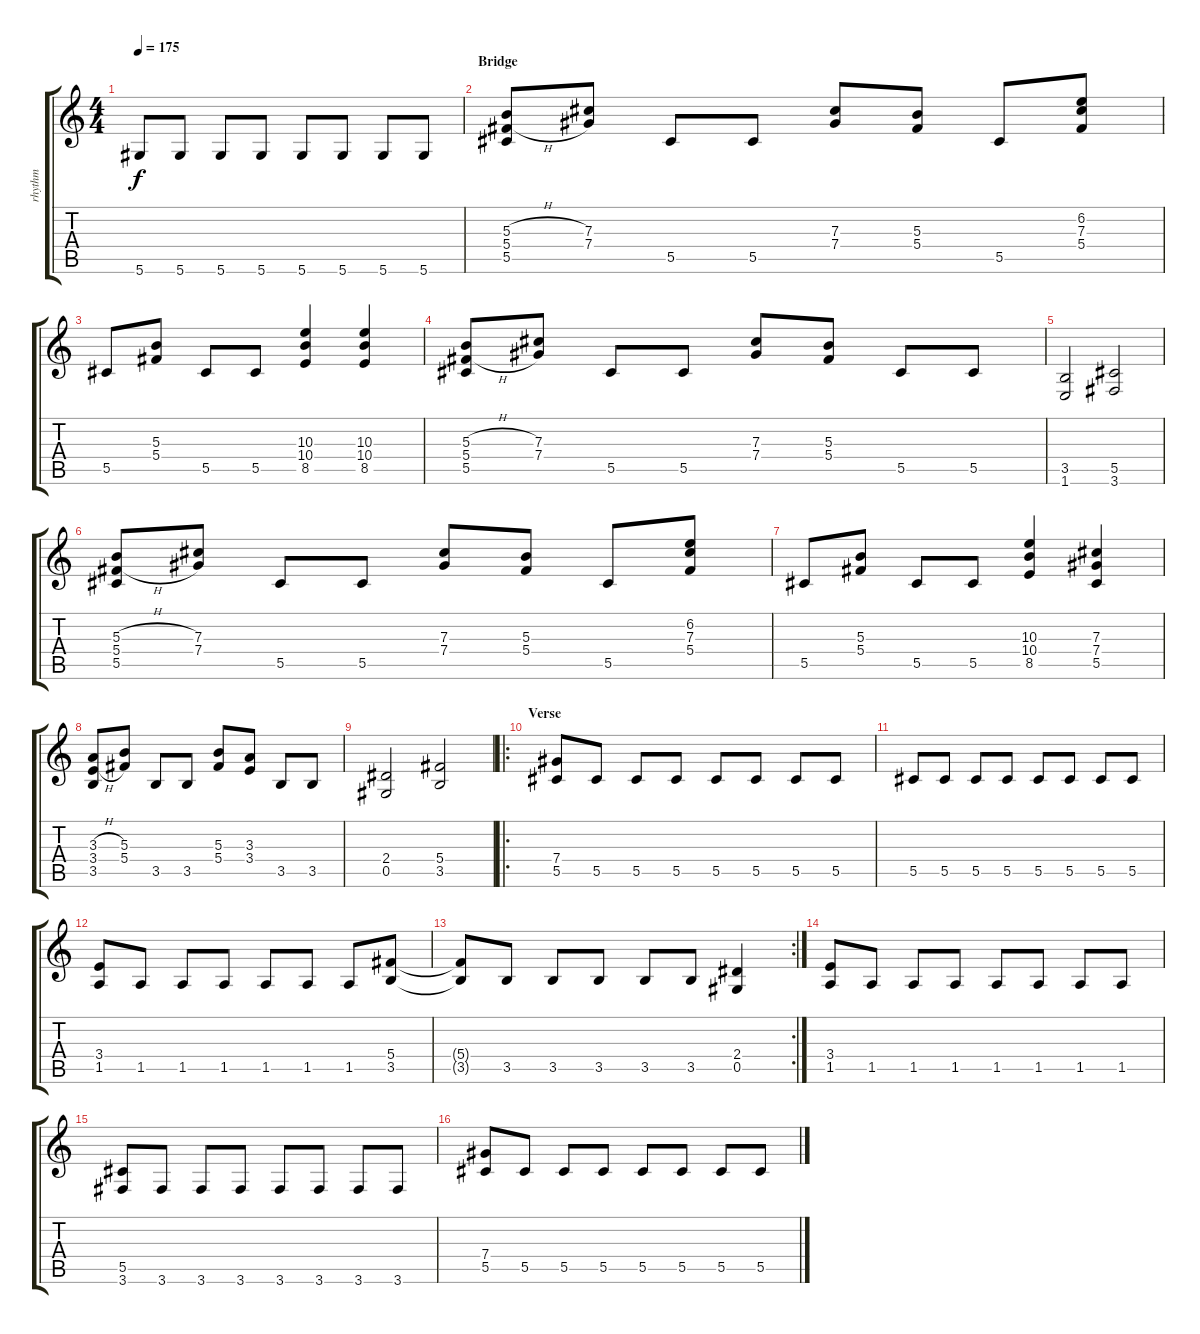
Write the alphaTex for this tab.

\track ("rhythm" "rhythm") {instrument distortionguitar}
\staff {score tabs}
\tuning (Eb4 Bb3 Gb3 Db3 Ab2 Eb2) {hide}
\ts (4 4)
\tempo 175
\clef g2
\ks c
5.6.8{dy f} 5.6.8 5.6.8 5.6.8 5.6.8 5.6.8 5.6.8 5.6.8 |
\section ("" "Bridge")
(5.3{h} 5.4{h} 5.5).8 (7.3 7.4).8 5.5.8 5.5.8 (7.3 7.4).8 (5.3 5.4).8 5.5.8 (6.2 7.3 5.4).8 |
5.5.8 (5.3 5.4).8 5.5.8 5.5.8 (10.3 10.4 8.5).4 (10.3 10.4 8.5).4 |
(5.3{h} 5.4{h} 5.5).8 (7.3 7.4).8 5.5.8 5.5.8 (7.3 7.4).8 (5.3 5.4).8 5.5.8 5.5.8 |
(3.5 1.6).2 (5.5 3.6).2 |
(5.3{h} 5.4{h} 5.5).8 (7.3 7.4).8 5.5.8 5.5.8 (7.3 7.4).8 (5.3 5.4).8 5.5.8 (6.2 7.3 5.4).8 |
5.5.8 (5.3 5.4).8 5.5.8 5.5.8 (10.3 10.4 8.5).4 (7.3 7.4 5.5).4 |
(3.3{h} 3.4{h} 3.5).8 (5.3 5.4).8 3.5.8 3.5.8 (5.3 5.4).8 (3.3 3.4).8 3.5.8 3.5.8 |
(2.4 0.5).2 (5.4 3.5).2 |
\ro
\section ("" "Verse")
(7.4 5.5).8 5.5.8 5.5.8 5.5.8 5.5.8 5.5.8 5.5.8 5.5.8 |
5.5.8 5.5.8 5.5.8 5.5.8 5.5.8 5.5.8 5.5.8 5.5.8 |
(3.4 1.5).8 1.5.8 1.5.8 1.5.8 1.5.8 1.5.8 1.5.8 (5.4 3.5).8 |
\rc 2
(5.4{t} 3.5{t}).8 3.5.8 3.5.8 3.5.8 3.5.8 3.5.8 (2.4 0.5).4 |
(3.4 1.5).8 1.5.8 1.5.8 1.5.8 1.5.8 1.5.8 1.5.8 1.5.8 |
(5.5 3.6).8 3.6.8 3.6.8 3.6.8 3.6.8 3.6.8 3.6.8 3.6.8 |
(7.4 5.5).8 5.5.8 5.5.8 5.5.8 5.5.8 5.5.8 5.5.8 5.5.8
